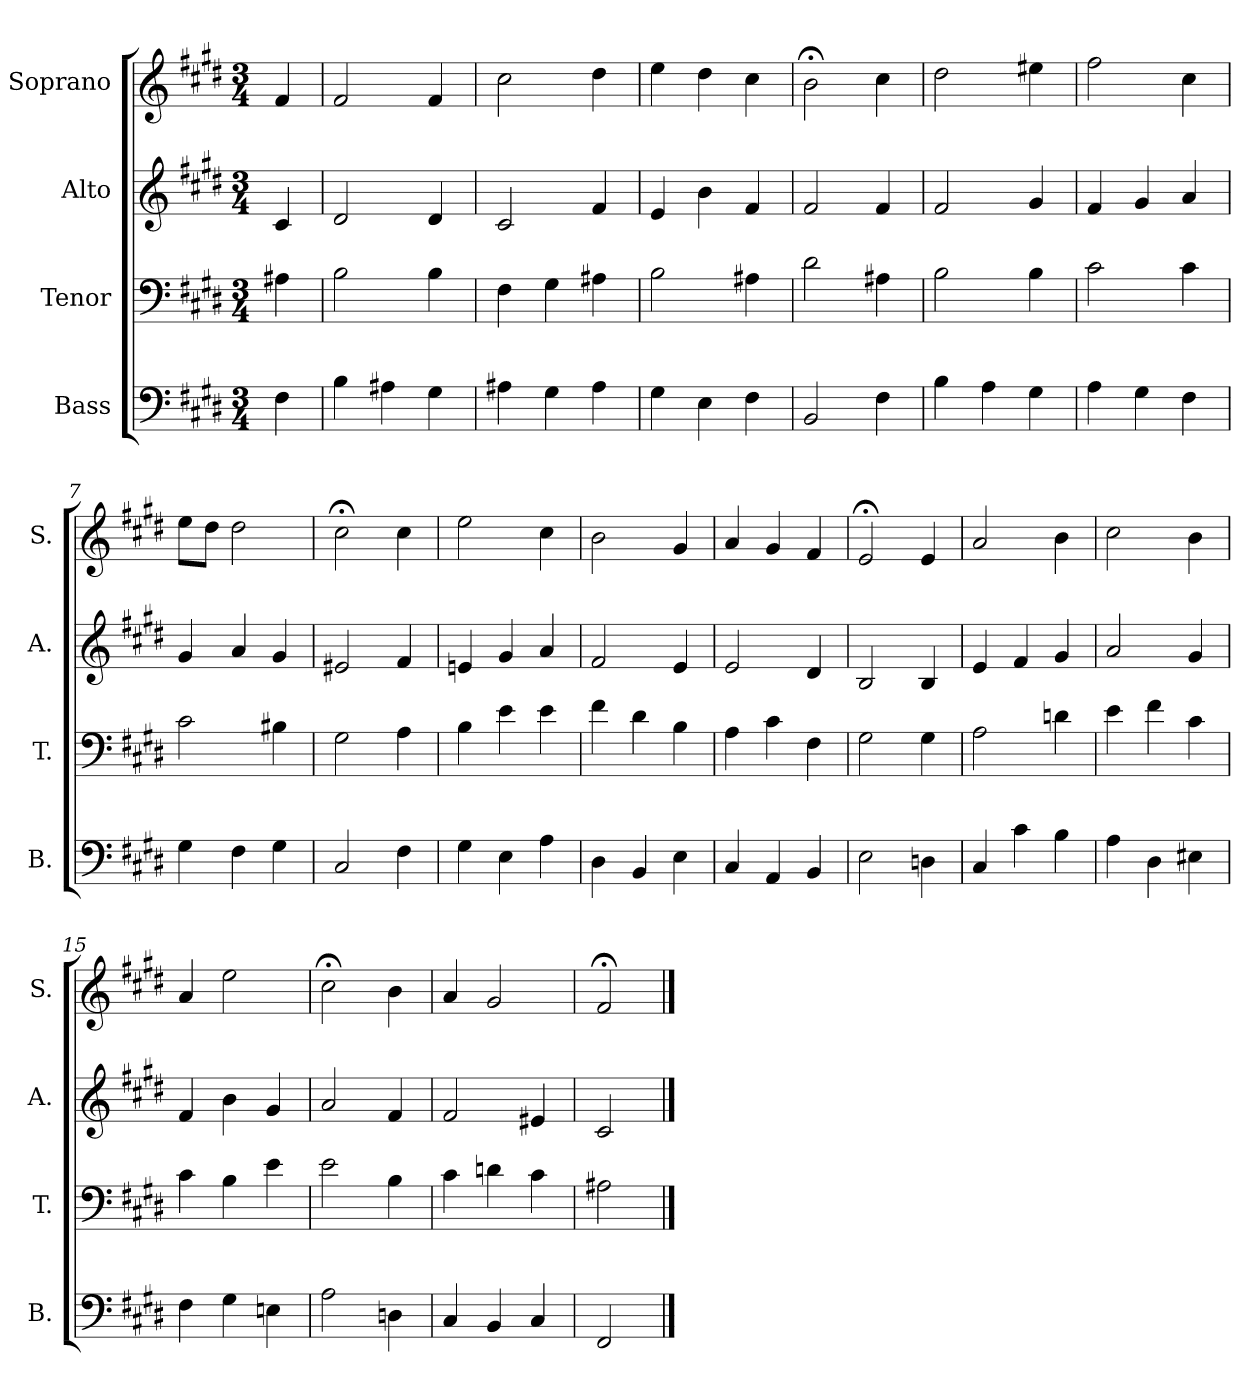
**kern	**kern	**kern	**kern
*part4	*part3	*part2	*part1
*staff4	*staff3	*staff2	*staff1
*I"Bass	*I"Tenor	*I"Alto	*I"Soprano
*I'B.	*I'T.	*I'A.	*I'S.
*clefF4	*clefF4	*clefG2	*clefG2
*k[f#c#g#d#]	*k[f#c#g#d#]	*k[f#c#g#d#]	*k[f#c#g#d#]
*E:	*E:	*E:	*E:
*M3/4	*M3/4	*M3/4	*M3/4
=	=	=	=
4F#\	4A#X\	4c#/	4f#/
=1	=1	=1	=1
4B\	2B\	2d#/	2f#/
4A#X\	.	.	.
4G#\	4B\	4d#/	4f#/
=2	=2	=2	=2
4A#X\	4F#\	2c#/	2cc#\
4G#\	4G#\	.	.
4A#\	4A#X\	4f#/	4dd#\
=3	=3	=3	=3
4G#\	2B\	4e/	4ee\
4E\	.	4b\	4dd#\
4F#\	4A#X\	4f#/	4cc#\
=4	=4	=4	=4
2BB/	2d#\	2f#/	2b;<\
4F#\	4A#X\	4f#/	4cc#\
=5	=5	=5	=5
4B\	2B\	2f#/	2dd#\
4A\	.	.	.
4G#\	4B\	4g#/	4ee#X\
!!LO:LB:g=z
=6	=6	=6	=6
4A\	2c#\	4f#/	2ff#\
4G#\	.	4g#/	.
4F#\	4c#\	4a/	4cc#\
=7	=7	=7	=7
4G#\	2c#\	4g#/	8ee\L
.	.	.	8dd#\J
4F#\	.	4a/	2dd#\
4G#\	4B#X\	4g#/	.
=8	=8	=8	=8
2C#/	2G#\	2e#X/	2cc#;<\
4F#\	4A\	4f#/	4cc#\
=9	=9	=9	=9
4G#\	4B\	4en/	2ee\
4E\	4e\	4g#/	.
4A\	4e\	4a/	4cc#\
=10	=10	=10	=10
4D#\	4f#\	2f#/	2b\
4BB/	4d#\	.	.
4E\	4B\	4e/	4g#/
=11	=11	=11	=11
4C#/	4A\	2e/	4a/
4AA/	4c#\	.	4g#/
4BB/	4F#\	4d#/	4f#/
!!LO:LB:g=z
=12	=12	=12	=12
2E\	2G#\	2B/	2e;</
4Dn\	4G#\	4B/	4e/
=13	=13	=13	=13
4C#/	2A\	4e/	2a/
4c#\	.	4f#/	.
4B\	4dn\	4g#/	4b\
=14	=14	=14	=14
4A\	4e\	2a/	2cc#\
4D#\	4f#\	.	.
4E#X\	4c#\	4g#/	4b\
=15	=15	=15	=15
4F#\	4c#\	4f#/	4a/
4G#\	4B\	4b\	2ee\
4En\	4e\	4g#/	.
=16	=16	=16	=16
2A\	2e\	2a/	2cc#;<\
4Dn\	4B\	4f#/	4b\
=17	=17	=17	=17
4C#/	4c#\	2f#/	4a/
4BB/	4dn\	.	2g#/
4C#/	4c#\	4e#X/	.
=18	=18	=18	=18
2FF#/	2A#X\	2c#/	2f#;</
==	==	==	==
*-	*-	*-	*-
